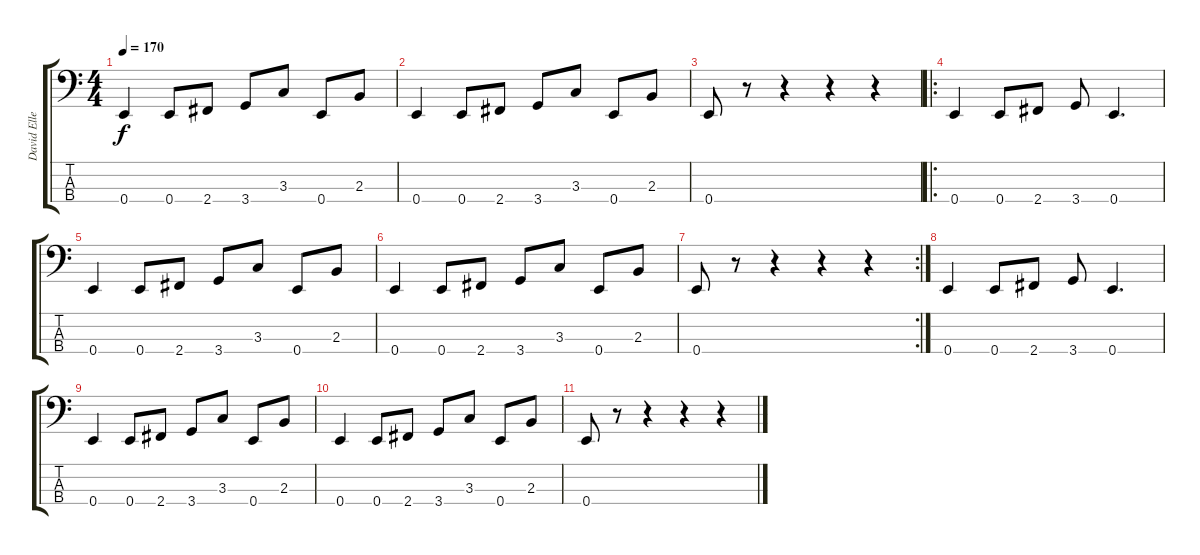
\track ("David Elleffson (Bass)" "David Elle") {instrument electricbassfinger}
\staff {score tabs}
\tuning (G2 D2 A1 E1) {hide}
\ts (4 4)
\tempo 170
\clef f4
\ks c
0.4.4{dy f} 0.4.8 2.4.8 3.4.8 3.3.8 0.4.8 2.3.8 |
0.4.4 0.4.8 2.4.8 3.4.8 3.3.8 0.4.8 2.3.8 |
0.4.8 r.8 r.4 r.4 r.4 |
\ro
0.4.4 0.4.8 2.4.8 3.4.8 0.4.4{d} |
0.4.4 0.4.8 2.4.8 3.4.8 3.3.8 0.4.8 2.3.8 |
0.4.4 0.4.8 2.4.8 3.4.8 3.3.8 0.4.8 2.3.8 |
\rc 2
0.4.8 r.8 r.4 r.4 r.4 |
0.4.4 0.4.8 2.4.8 3.4.8 0.4.4{d} |
0.4.4 0.4.8 2.4.8 3.4.8 3.3.8 0.4.8 2.3.8 |
0.4.4 0.4.8 2.4.8 3.4.8 3.3.8 0.4.8 2.3.8 |
0.4.8 r.8 r.4 r.4 r.4
